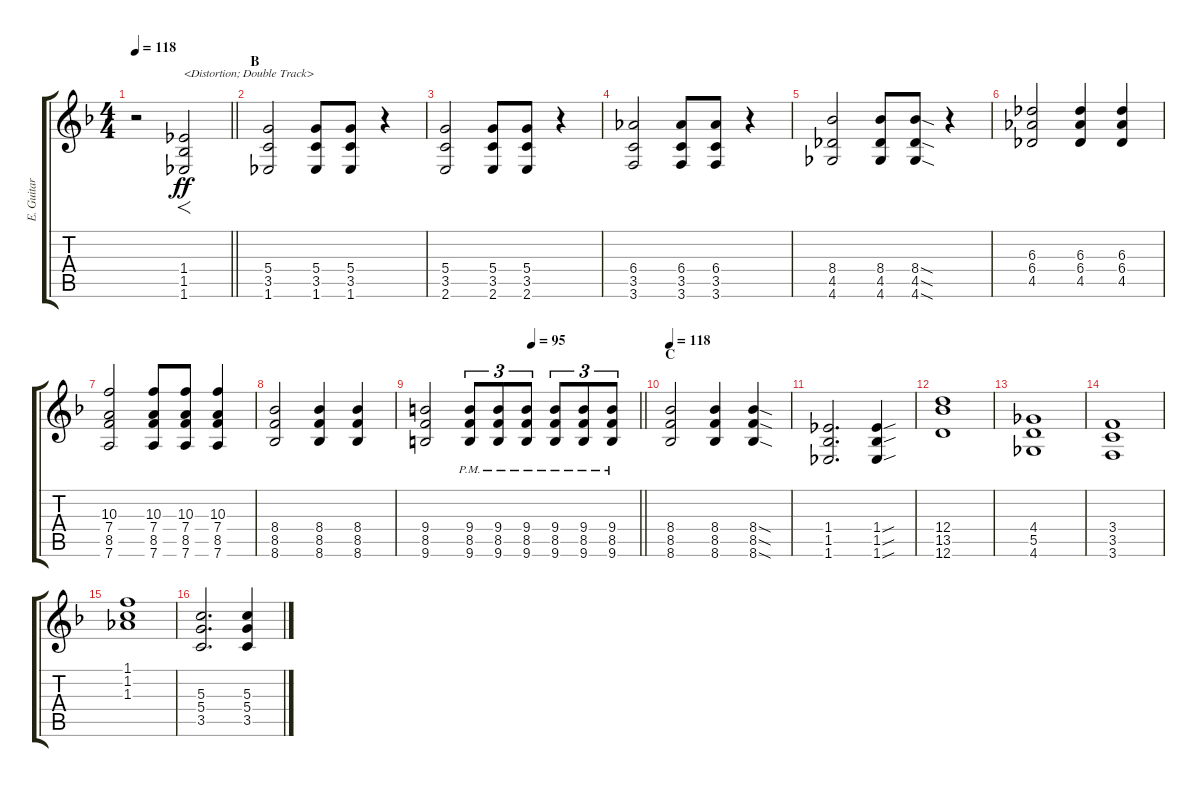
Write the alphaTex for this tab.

\track ("E. Guitar II" "E. Guitar ") {instrument electricguitarclean}
\staff {score tabs}
\tuning (E4 B3 G3 D3 A2 D2) {hide}
\ts (4 4)
\tempo 118
\clef g2
\barLineRight lightlight
\ks f
r.2{dy f} (1.4 1.5 1.6).2{f txt "<Distortion; Double Track>" dy ff instrument overdrivenguitar} |
\section ("" "B")
(5.4 3.5 1.6).2 (5.4 3.5 1.6).8 (5.4 3.5 1.6).8 r.4 |
(5.4 3.5 2.6).2 (5.4 3.5 2.6).8 (5.4 3.5 2.6).8 r.4 |
(6.4 3.5 3.6).2 (6.4 3.5 3.6).8 (6.4 3.5 3.6).8 r.4 |
(8.4 4.5 4.6).2 (8.4 4.5 4.6).8 (8.4{sod} 4.5{sod} 4.6{sod}).8 r.4 |
(6.3 6.4 4.5).2 (6.3 6.4 4.5).4 (6.3 6.4 4.5).4 |
(10.3 7.4 8.5 7.6).2 (10.3 7.4 8.5 7.6).8 (10.3 7.4 8.5 7.6).8 (10.3 7.4 8.5 7.6).4 |
(8.4 8.5 8.6).2 (8.4 8.5 8.6).4 (8.4 8.5 8.6).4 |
\tempo (95 0.5)
\barLineRight lightlight
(9.4 8.5 9.6).2 (9.4{pm} 8.5{pm} 9.6{pm}).8{tu (3 2)} (9.4{pm} 8.5{pm} 9.6{pm}).8{tu (3 2)} (9.4{pm} 8.5{pm} 9.6{pm}).8{tu (3 2)} (9.4{pm} 8.5{pm} 9.6{pm}).8{tu (3 2)} (9.4{pm} 8.5{pm} 9.6{pm}).8{tu (3 2)} (9.4{pm} 8.5{pm} 9.6{pm}).8{tu (3 2)} |
\section ("" "C")
\tempo 118
(8.4 8.5 8.6).2 (8.4 8.5 8.6).4 (8.4{sod} 8.5{sod} 8.6{sod}).4 |
(1.4 1.5 1.6).2{d} (1.4{sou} 1.5{sou} 1.6{sou}).4 |
(12.4 13.5 12.6).1 |
(4.4 5.5 4.6).1 |
(3.4 3.5 3.6).1 |
(1.1 1.2 1.3).1 |
(5.3 5.4 3.5).2{d} (5.3 5.4 3.5).4
